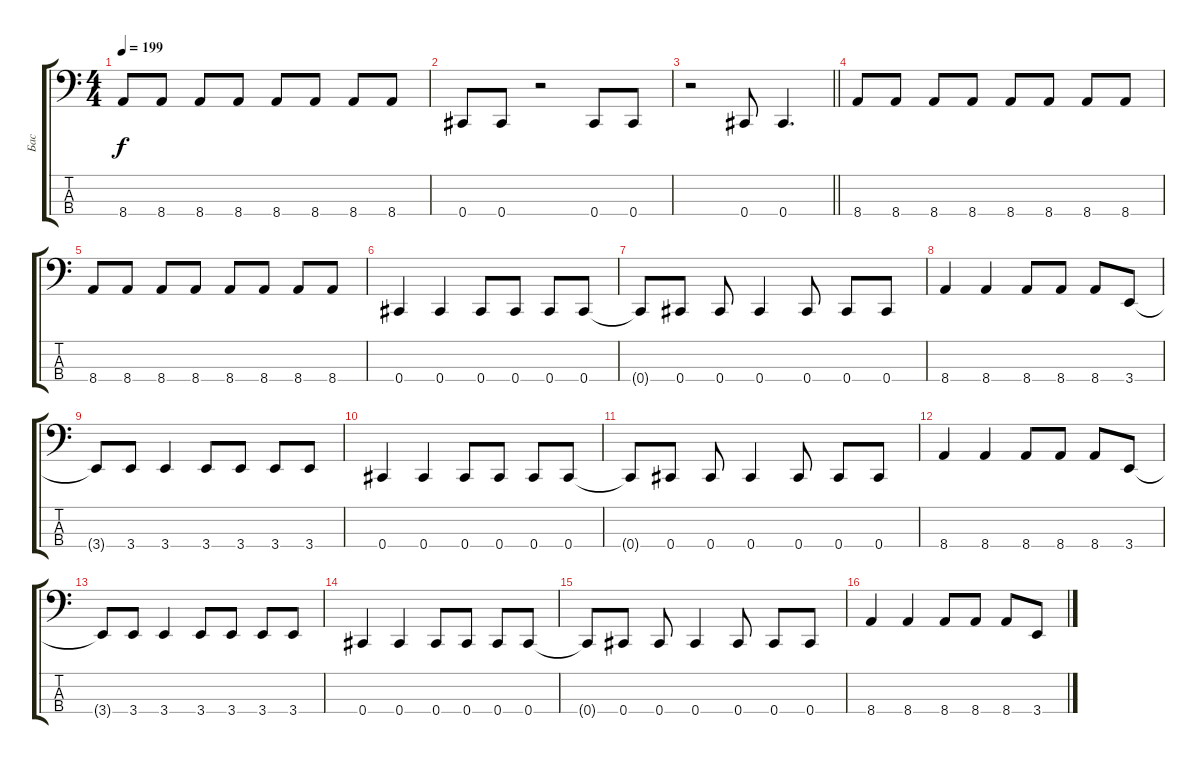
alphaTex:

\track ("Бас" "Бас") {instrument electricbassfinger}
\staff {score tabs}
\tuning (Gb2 Db2 Ab1 Db1) {hide}
\ts (4 4)
\tempo 199
\clef f4
\ks c
8.4.8{dy f} 8.4.8 8.4.8 8.4.8 8.4.8 8.4.8 8.4.8 8.4.8 |
0.4.8 0.4.8 r.2 0.4.8 0.4.8 |
\barLineRight lightlight
r.2 0.4.8 0.4.4{d} |
8.4.8 8.4.8 8.4.8 8.4.8 8.4.8 8.4.8 8.4.8 8.4.8 |
8.4.8 8.4.8 8.4.8 8.4.8 8.4.8 8.4.8 8.4.8 8.4.8 |
0.4.4 0.4.4 0.4.8 0.4.8 0.4.8 0.4.8 |
0.4{t}.8 0.4.8 0.4.8 0.4.4 0.4.8 0.4.8 0.4.8 |
8.4.4 8.4.4 8.4.8 8.4.8 8.4.8 3.4.8 |
3.4{t}.8 3.4.8 3.4.4 3.4.8 3.4.8 3.4.8 3.4.8 |
0.4.4 0.4.4 0.4.8 0.4.8 0.4.8 0.4.8 |
0.4{t}.8 0.4.8 0.4.8 0.4.4 0.4.8 0.4.8 0.4.8 |
8.4.4 8.4.4 8.4.8 8.4.8 8.4.8 3.4.8 |
3.4{t}.8 3.4.8 3.4.4 3.4.8 3.4.8 3.4.8 3.4.8 |
0.4.4 0.4.4 0.4.8 0.4.8 0.4.8 0.4.8 |
0.4{t}.8 0.4.8 0.4.8 0.4.4 0.4.8 0.4.8 0.4.8 |
8.4.4 8.4.4 8.4.8 8.4.8 8.4.8 3.4.8
